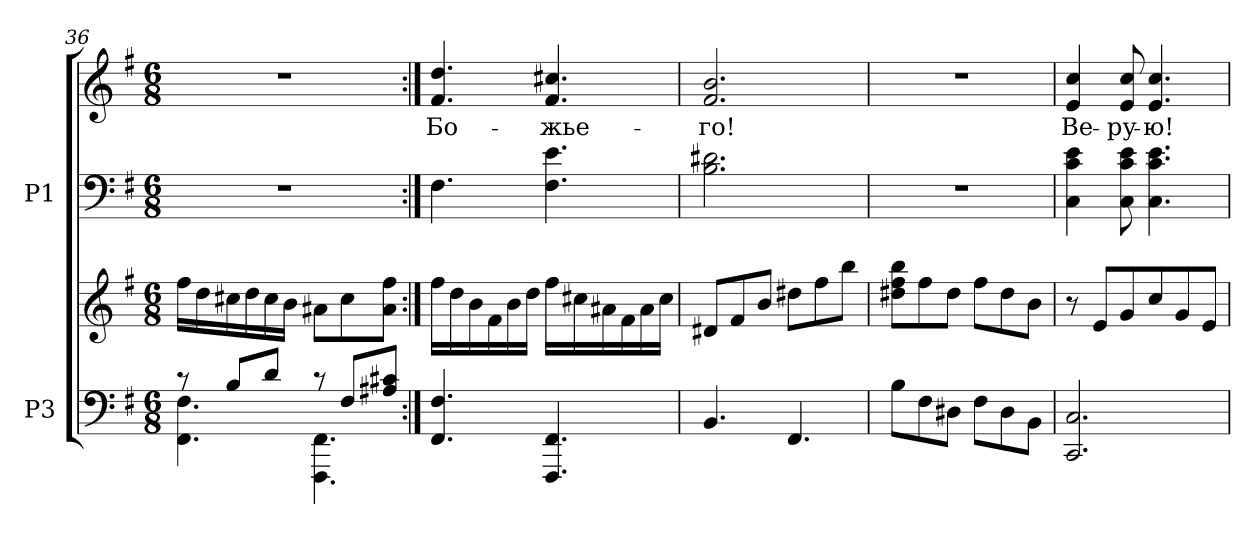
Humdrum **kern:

**kern	**kern	**kern	**kern	**text
*part2	*part2	*part1	*part1	*part1
*staff4	*staff3	*staff2	*staff1	*staff1
*I"P3	*	*I"P1	*	*
!!LO:PB:g=z
*clefF4	*clefG2	*clefF4	*clefG2	*
*k[f#]	*k[f#]	*k[f#]	*k[f#]	*
*G:	*G:	*G:	*G:	*
*M6/8	*M6/8	*M6/8	*M6/8	*
=36	=36	=36	=36	=36
*^	*	*	*	*
!	!	!	!LO:N:vis=1	!LO:N:vis=1	!
8r	4.FF#i\ 4.F#i	16ff#i\LL	2.r	2.r	.
.	.	16ddi\	.	.	.
8Bi/L	.	16cc#Xi\	.	.	.
.	.	16ddi\	.	.	.
8di/J	.	16cc#i\	.	.	.
.	.	16bi\JJ	.	.	.
8r	4.FFF#i\ 4.FF#i	8a#Xi\L	.	.	.
8F#i/L	.	8cc#i\	.	.	.
8A#Xi/ 8c#XiJ	.	8a#i\ 8ff#iJ	.	.	.
*v	*v	*	*	*	*
=37:|!	=37:|!	=37:|!	=37:|!	=37:|!
!	!	!	!	!LO:LY:b:color=#000000
4.FF#i/ 4.F#i	16ff#i\LL	4.F#i\	4.f#i/ 4.ddi	Бо-
.	16ddi\	.	.	.
.	16bi\	.	.	.
.	16f#i\	.	.	.
.	16bi\	.	.	.
.	16ddi\JJ	.	.	.
!	!	!	!	!LO:LY:b:color=#000000
4.FFF#i/ 4.FF#i	16ff#i\LL	4.F#i\ 4.ei	4.f#i/ 4.cc#Xi	-жье-
.	16cc#Xi\	.	.	.
.	16a#Xi\	.	.	.
.	16f#i\	.	.	.
.	16a#i\	.	.	.
.	16cc#i\JJ	.	.	.
=38	=38	=38	=38	=38
!	!	!	!	!LO:LY:b:color=#000000
4.BBi/	8d#Xi/L	2.Bi\ 2.d#Xi	2.f#i/ 2.bi	-го!
.	8f#i/	.	.	.
.	8bi/J	.	.	.
4.FF#i/	8dd#Xi\L	.	.	.
.	8ff#i\	.	.	.
.	8bbi\J	.	.	.
=39	=39	=39	=39	=39
!	!	!LO:N:vis=1	!LO:N:vis=1	!
8Bi\L	8dd#Xi\ 8ff#i 8bbiL	2.r	2.r	.
8F#i\	8ff#i\	.	.	.
8D#Xi\J	8dd#i\J	.	.	.
8F#i\L	8ff#i\L	.	.	.
8D#i\	8dd#i\	.	.	.
8BBi\J	8bi\J	.	.	.
!!LO:LB:g=z
=40	=40	=40	=40	=40
!	!	!	!	!LO:LY:b:color=#000000
2.CCi/ 2.Ci	8r	4Ci\ 4ci 4ei	4ei/ 4cci	Ве-
.	8ei/L	.	.	.
!	!	!	!	!LO:LY:b:color=#000000
.	8gi/	8Ci\ 8ci 8ei	8ei/ 8cci	-ру-
!	!	!	!	!LO:LY:b:color=#000000
.	8cci/	4.Ci\ 4.ci 4.ei	4.ei/ 4.cci	-ю!
.	8gi/	.	.	.
.	8ei/J	.	.	.
=	=	=	=	=
*-	*-	*-	*-	*-
